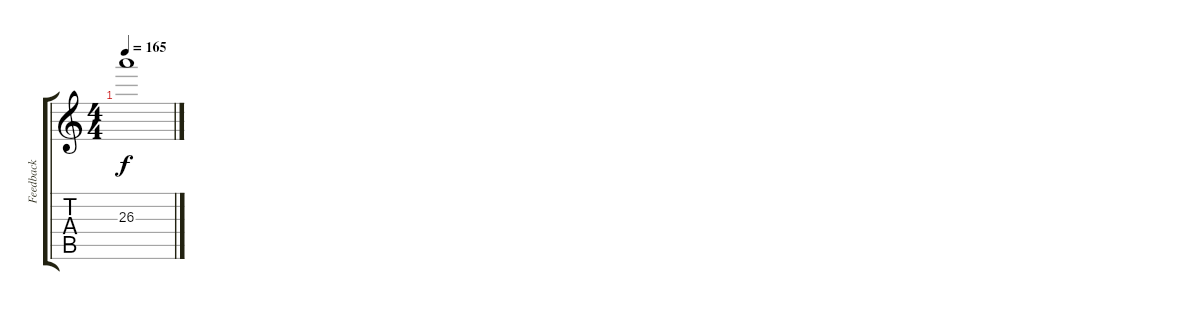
\track ("Feedback" "Feedback") {instrument guitarharmonics}
\staff {score tabs}
\tuning (E4 B3 G3 D3 A2 D2) {hide}
\ts (4 4)
\tempo 165
\clef g2
\ks c
26.3.1{dy f}
